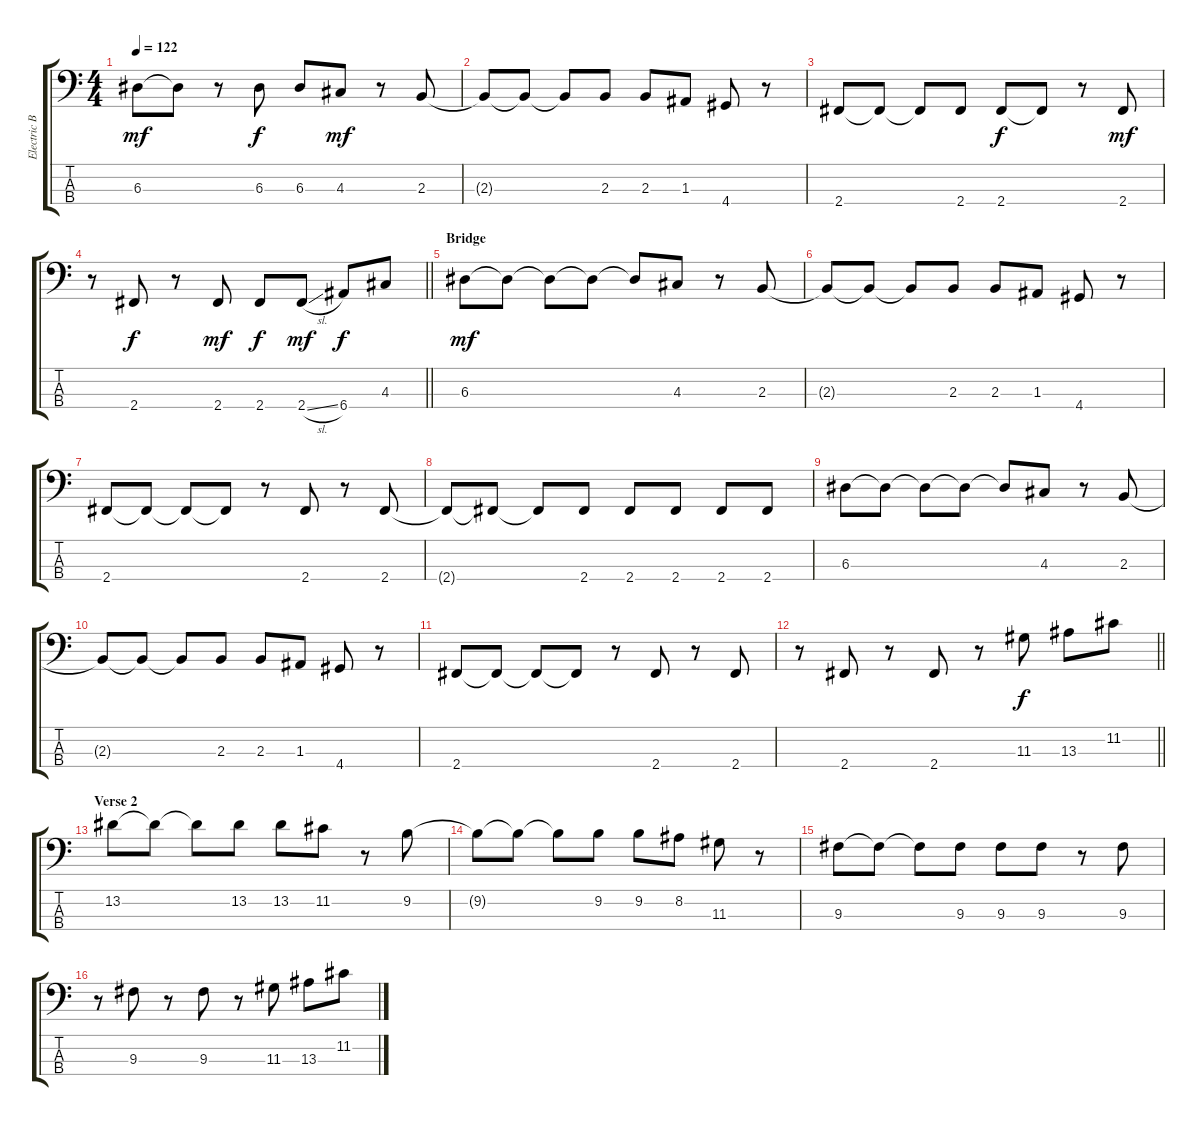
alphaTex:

\track ("Electric Bass" "Electric B") {instrument electricbassfinger}
\staff {score tabs}
\tuning (G2 D2 A1 E1) {hide}
\ts (4 4)
\tempo 122
\clef f4
\ks c
6.3.8{dy mf} 6.3{t}.8 r.8 6.3.8{dy f} 6.3.8 4.3.8{dy mf} r.8 2.3.8 |
2.3{t}.8 2.3{t}.8 2.3{t}.8 2.3.8 2.3.8 1.3.8 4.4.8 r.8 |
2.4.8 2.4{t}.8 2.4{t}.8 2.4.8 2.4.8{dy f} 2.4{t}.8 r.8 2.4.8{dy mf} |
\barLineRight lightlight
r.8 2.4.8{dy f} r.8 2.4.8{dy mf} 2.4.8{dy f} 2.4{sl}.8{dy mf} 6.4.8{dy f} 4.3.8 |
\section ("" "Bridge")
6.3.8{dy mf} 6.3{t}.8 6.3{t}.8 6.3{t}.8 6.3{t}.8 4.3.8 r.8 2.3.8 |
2.3{t}.8 2.3{t}.8 2.3{t}.8 2.3.8 2.3.8 1.3.8 4.4.8 r.8 |
2.4.8 2.4{t}.8 2.4{t}.8 2.4{t}.8 r.8 2.4.8 r.8 2.4.8 |
2.4{t}.8 2.4{t}.8 2.4{t}.8 2.4.8 2.4.8 2.4.8 2.4.8 2.4.8 |
6.3.8 6.3{t}.8 6.3{t}.8 6.3{t}.8 6.3{t}.8 4.3.8 r.8 2.3.8 |
2.3{t}.8 2.3{t}.8 2.3{t}.8 2.3.8 2.3.8 1.3.8 4.4.8 r.8 |
2.4.8 2.4{t}.8 2.4{t}.8 2.4{t}.8 r.8 2.4.8 r.8 2.4.8 |
\barLineRight lightlight
r.8 2.4.8 r.8 2.4.8 r.8 11.3.8{dy f} 13.3.8 11.2.8 |
\section ("" "Verse 2")
13.2.8 13.2{t}.8 13.2{t}.8 13.2.8 13.2.8 11.2.8 r.8 9.2.8 |
9.2{t}.8 9.2{t}.8 9.2{t}.8 9.2.8 9.2.8 8.2.8 11.3.8 r.8 |
9.3.8 9.3{t}.8 9.3{t}.8 9.3.8 9.3.8 9.3.8 r.8 9.3.8 |
r.8 9.3.8 r.8 9.3.8 r.8 11.3.8 13.3.8 11.2.8
